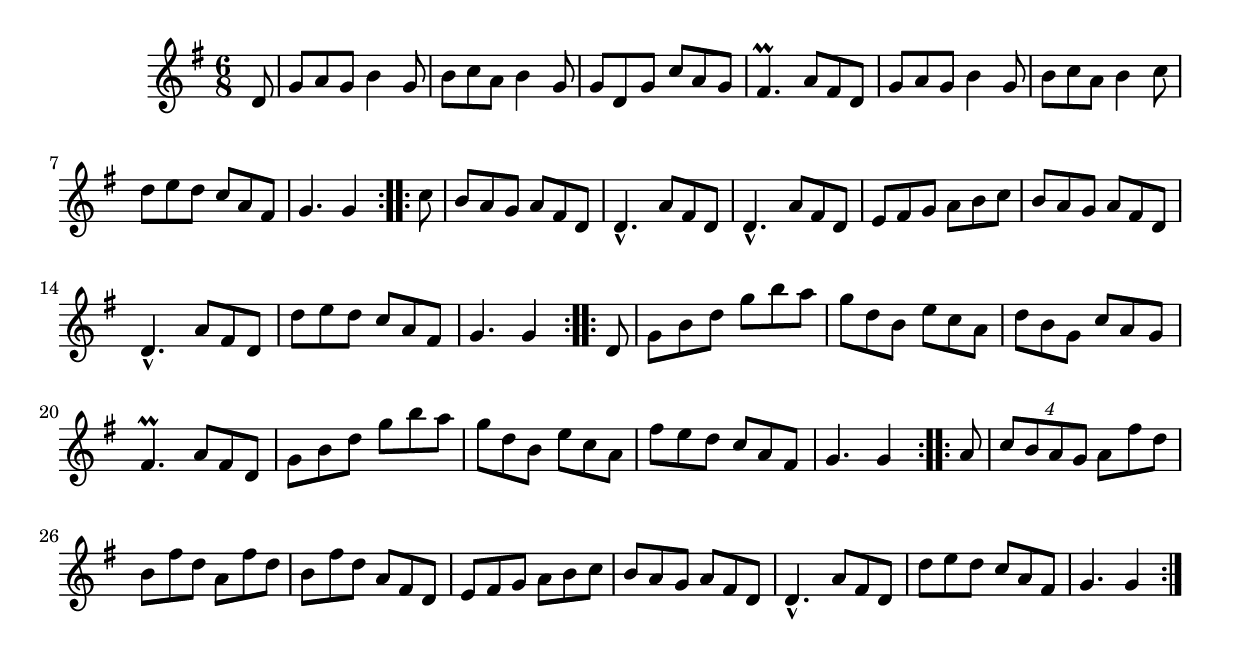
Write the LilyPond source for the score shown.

\version "2.24.0"

\tocItem \markup "Cailleach an Túirne"
\tocItem \markup "Hag of the Spinning Wheel, The"

\score {
\relative c'' {
    \key g \major
    \time 6/8

    \repeat volta 2 {
    \partial 8 d,8
    g8 a g b4 g8
    b8 c a b4 g8
    g8 d g c a g
    fis4.\prall a8 fis d
    g8 a g b4 g8
    b8 c a b4 c8
    d8 e d c a fis 
    g4. g4
    }
    
    \repeat volta 2 {
    \partial 8 c8
    b8 a g a fis d
    d4.-^ a'8 fis d
    d4.-^ a'8 fis d
    e8 fis g a b c
    b8 a g a fis d
    d4.-^ a'8 fis d
    d'8 e d c a fis
    g4. g4
    }
    
    \repeat volta 2 {
    \partial 8 d8
    g8 b d g b a
    g8 d b e c a
    d8 b g c a g
    fis4.\prall a8 fis d
    g8 b d g b a
    g8 d b e c a
    fis'8 e d c a fis
    g4. g4
    }
    
    \repeat volta 2 {
    \partial 8 a8
    \tuplet 4/3 {c8 b a g} a8 fis' d
    b8 fis' d a fis' d
    b8 fis' d a fis d
    e8 fis g a b c
    b8 a g a fis d
    d4.-^ a'8 fis d
    d'8 e d c a fis
    g4. g4
    }
}

\header {
    title = "Cailleach an Túirne"
    subtitle = "The Hag of the Spinning Wheel"
    meter = "Poirt Dúbalta"
    volume = "1"
    number = "1"
}
}
